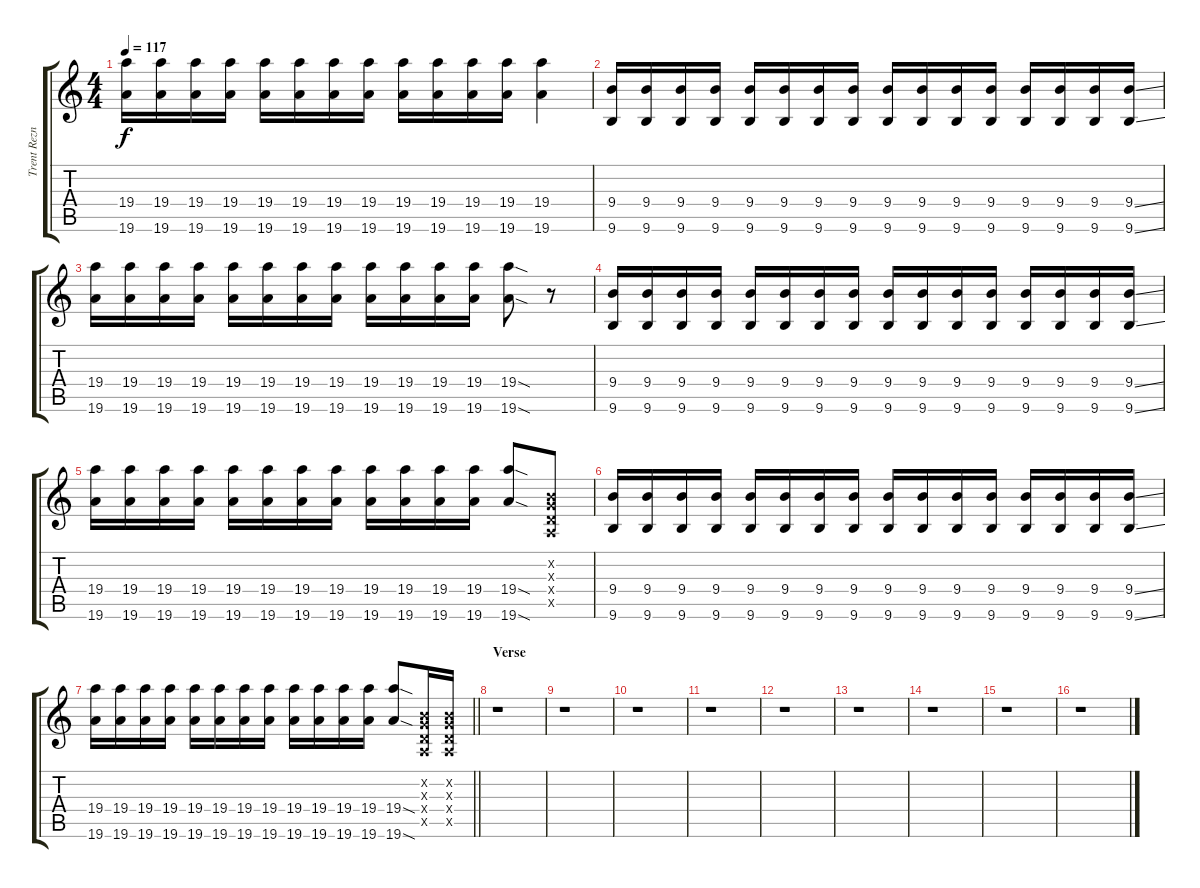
\track ("Trent Reznor" "Trent Rezn") {instrument distortionguitar}
\staff {score tabs}
\tuning (E4 B3 G3 D3 A2 D2) {hide}
\ts (4 4)
\tempo 117
\clef g2
\ks c
(19.4 19.6).16{dy f} (19.4 19.6).16 (19.4 19.6).16 (19.4 19.6).16 (19.4 19.6).16 (19.4 19.6).16 (19.4 19.6).16 (19.4 19.6).16 (19.4 19.6).16 (19.4 19.6).16 (19.4 19.6).16 (19.4 19.6).16 (19.4 19.6).4 |
(9.4 9.6).16 (9.4 9.6).16 (9.4 9.6).16 (9.4 9.6).16 (9.4 9.6).16 (9.4 9.6).16 (9.4 9.6).16 (9.4 9.6).16 (9.4 9.6).16 (9.4 9.6).16 (9.4 9.6).16 (9.4 9.6).16 (9.4 9.6).16 (9.4 9.6).16 (9.4 9.6).16 (9.4{ss} 9.6{ss}).16 |
(19.4 19.6).16 (19.4 19.6).16 (19.4 19.6).16 (19.4 19.6).16 (19.4 19.6).16 (19.4 19.6).16 (19.4 19.6).16 (19.4 19.6).16 (19.4 19.6).16 (19.4 19.6).16 (19.4 19.6).16 (19.4 19.6).16 (19.4{sod} 19.6{sod}).8 r.8 |
(9.4 9.6).16 (9.4 9.6).16 (9.4 9.6).16 (9.4 9.6).16 (9.4 9.6).16 (9.4 9.6).16 (9.4 9.6).16 (9.4 9.6).16 (9.4 9.6).16 (9.4 9.6).16 (9.4 9.6).16 (9.4 9.6).16 (9.4 9.6).16 (9.4 9.6).16 (9.4 9.6).16 (9.4{ss} 9.6{ss}).16 |
(19.4 19.6).16 (19.4 19.6).16 (19.4 19.6).16 (19.4 19.6).16 (19.4 19.6).16 (19.4 19.6).16 (19.4 19.6).16 (19.4 19.6).16 (19.4 19.6).16 (19.4 19.6).16 (19.4 19.6).16 (19.4 19.6).16 (19.4{sod} 19.6{sod}).8 (0.2{x} 0.3{x} 0.4{x} 0.5{x}).8 |
(9.4 9.6).16 (9.4 9.6).16 (9.4 9.6).16 (9.4 9.6).16 (9.4 9.6).16 (9.4 9.6).16 (9.4 9.6).16 (9.4 9.6).16 (9.4 9.6).16 (9.4 9.6).16 (9.4 9.6).16 (9.4 9.6).16 (9.4 9.6).16 (9.4 9.6).16 (9.4 9.6).16 (9.4{ss} 9.6{ss}).16 |
\barLineRight lightlight
(19.4 19.6).16 (19.4 19.6).16 (19.4 19.6).16 (19.4 19.6).16 (19.4 19.6).16 (19.4 19.6).16 (19.4 19.6).16 (19.4 19.6).16 (19.4 19.6).16 (19.4 19.6).16 (19.4 19.6).16 (19.4 19.6).16 (19.4{sod} 19.6{sod}).8 (0.2{x} 0.3{x} 0.4{x} 0.5{x}).16 (0.2{x} 0.3{x} 0.4{x} 0.5{x}).16 |
\section ("" "Verse")
r.1 |
r.1 |
r.1 |
r.1 |
r.1 |
r.1 |
r.1 |
r.1 |
r.1
